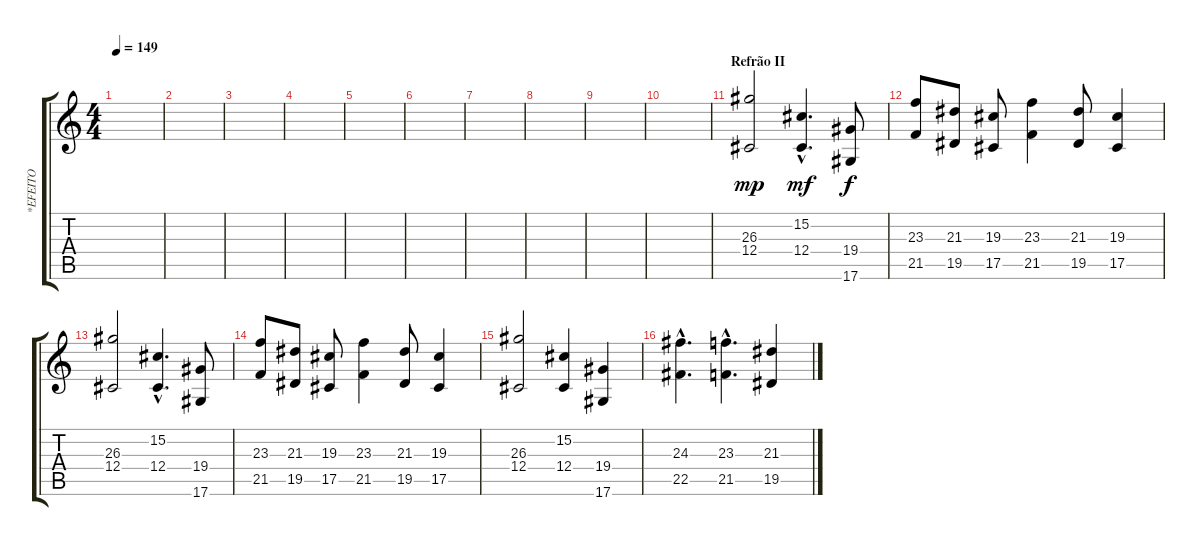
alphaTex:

\track ("*EFEITO" "*EFEITO") {instrument fx4atmosphere}
\staff {score tabs}
\tuning (Eb4 Bb3 Gb3 Db3 Ab2 Eb2) {hide}
\ts (4 4)
\tempo 149
\clef g2
\ks c
|
|
|
|
|
|
|
|
|
|
\section ("" "Refrão II")
(26.3 12.4).2{dy mp instrument lead2sawtooth} (15.2{hac} 12.4{hac}).4{d dy mf} (19.4 17.6).8{dy f} |
(23.3 21.5).8 (21.3 19.5).8 (19.3 17.5).8 (23.3 21.5).4 (21.3 19.5).8 (19.3 17.5).4 |
(26.3 12.4).2{instrument lead2sawtooth} (15.2{hac} 12.4{hac}).4{d} (19.4 17.6).8 |
(23.3 21.5).8 (21.3 19.5).8 (19.3 17.5).8 (23.3 21.5).4 (21.3 19.5).8 (19.3 17.5).4 |
(26.3 12.4).2{instrument lead2sawtooth} (15.2 12.4).4 (19.4 17.6).4 |
(24.3{hac} 22.5{hac}).4{d} (23.3{hac} 21.5{hac}).4{d} (21.3 19.5).4
